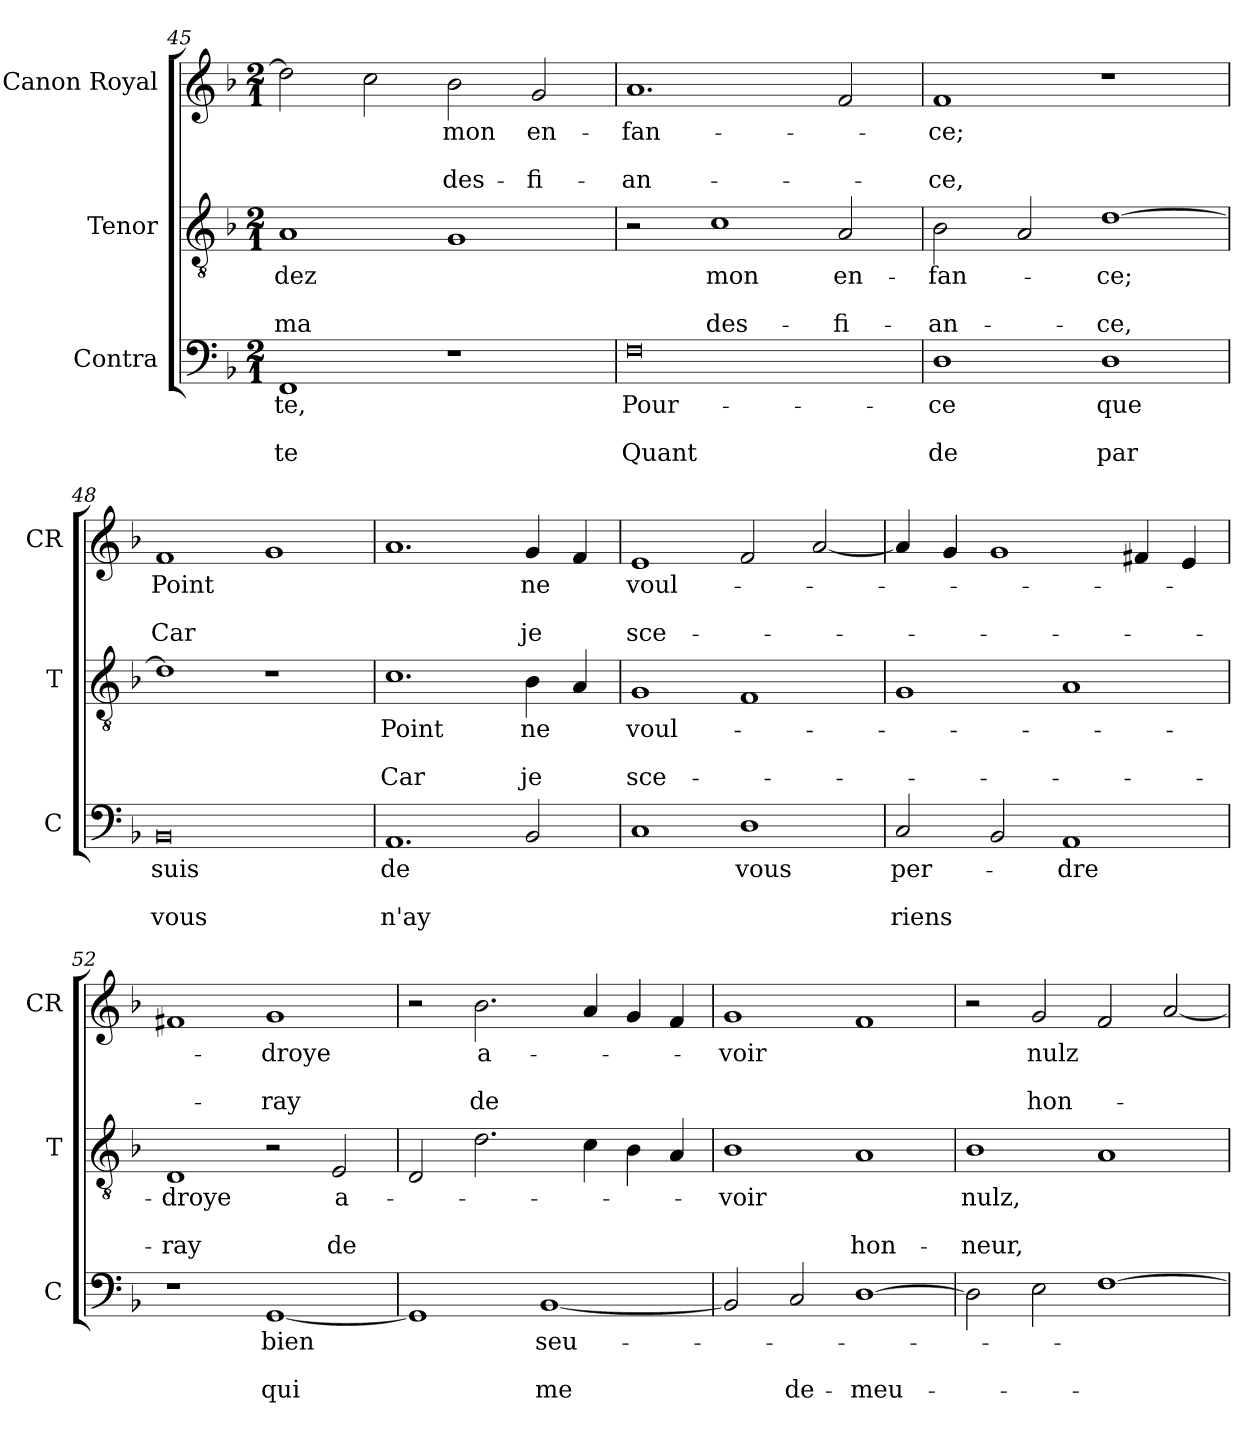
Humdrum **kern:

**kern	**text	**text	**text	**kern	**text	**text	**text	**kern	**text	**text	**text
*part3	*part3	*part3	*part3	*part2	*part2	*part2	*part2	*part1	*part1	*part1	*part1
*staff3	*staff3	*staff3	*staff3	*staff2	*staff2	*staff2	*staff2	*staff1	*staff1	*staff1	*staff1
*I"Contra	*	*	*	*I"Tenor	*	*	*	*I"Canon Royal	*	*	*
*I'C	*	*	*	*I'T	*	*	*	*I'CR	*	*	*
*clefF4	*	*	*	*clefGv2	*	*	*	*clefG2	*	*	*
*k[b-]	*	*	*	*k[b-]	*	*	*	*k[b-]	*	*	*
*M2/1	*	*	*	*M2/1	*	*	*	*M2/1	*	*	*
=45	=45	=45	=45	=45	=45	=45	=45	=45	=45	=45	=45
1FF	-te,	.	-te	1A	dez	.	ma	2dd]	.	.	.
.	.	.	.	.	.	.	.	2cc	.	.	.
1r	.	.	.	1G	.	.	.	2b-	mon	.	des-
.	.	.	.	.	.	.	.	2g	en-	.	-fi-
=46	=46	=46	=46	=46	=46	=46	=46	=46	=46	=46	=46
0F	Pour-	.	Quant	2r	.	.	.	1.a	-fan-	.	-an-
.	.	.	.	1c	mon	.	des-	.	.	.	.
.	.	.	.	2A	en-	.	-fi-	2f	.	.	.
=47	=47	=47	=47	=47	=47	=47	=47	=47	=47	=47	=47
1D	-ce	.	de	2B-	-fan-	.	-an-	1f	-ce;	.	-ce,
.	.	.	.	2A	.	.	.	.	.	.	.
1D	que	.	par	[1d	-ce;	.	-ce,	1r	.	.	.
=48	=48	=48	=48	=48	=48	=48	=48	=48	=48	=48	=48
0BB-	suis	.	vous	1d]	.	.	.	1f	Point	.	Car
.	.	.	.	1r	.	.	.	1g	.	.	.
=49	=49	=49	=49	=49	=49	=49	=49	=49	=49	=49	=49
1.AA	de	.	n'ay	1.c	Point	.	Car	1.a	.	.	.
2BB-	.	.	.	4B-	ne	.	je	4g	ne	.	je
.	.	.	.	4A	.	.	.	4f	.	.	.
=50	=50	=50	=50	=50	=50	=50	=50	=50	=50	=50	=50
1C	.	.	.	1G	voul-	.	sce-	1e	voul-	.	sce-
1D	vous	.	.	1F	.	.	.	2f	.	.	.
.	.	.	.	.	.	.	.	[2a	.	.	.
=51	=51	=51	=51	=51	=51	=51	=51	=51	=51	=51	=51
2C	per-	.	riens	1G	.	.	.	4a]	.	.	.
.	.	.	.	.	.	.	.	4g	.	.	.
2BB-	.	.	.	.	.	.	.	1g	.	.	.
1AA	-dre	.	.	1A	.	.	.	.	.	.	.
.	.	.	.	.	.	.	.	4f#X	.	.	.
.	.	.	.	.	.	.	.	4e	.	.	.
=52	=52	=52	=52	=52	=52	=52	=52	=52	=52	=52	=52
1r	.	.	.	1D	-droye	.	-ray	1f#X	.	.	.
[1GG	bien	.	qui	2r	.	.	.	1g	-droye	.	-ray
.	.	.	.	2E	a-	.	de	.	.	.	.
=53	=53	=53	=53	=53	=53	=53	=53	=53	=53	=53	=53
1GG]	.	.	.	2D	.	.	.	2r	.	.	.
.	.	.	.	2.d	.	.	.	2.b-	a-	.	de
[1BB-	seu-	.	me	.	.	.	.	.	.	.	.
.	.	.	.	4c	.	.	.	4a	.	.	.
.	.	.	.	4B-	.	.	.	4g	.	.	.
.	.	.	.	4A	.	.	.	4f	.	.	.
=54	=54	=54	=54	=54	=54	=54	=54	=54	=54	=54	=54
2BB-]	.	.	.	1B-	-voir	.	.	1g	-voir	.	.
2C	.	.	de-	.	.	.	.	.	.	.	.
[1D	.	.	-meu-	1A	.	.	hon-	1f	.	.	.
=55	=55	=55	=55	=55	=55	=55	=55	=55	=55	=55	=55
2D]	.	.	.	1B-	nulz,	.	-neur,	2r	.	.	.
2E	.	.	.	.	.	.	.	2g	nulz	.	hon-
[1F	.	.	.	1A	.	.	.	2f	.	.	.
.	.	.	.	.	.	.	.	[2a	.	.	.
=	=	=	=	=	=	=	=	=	=	=	=
*-	*-	*-	*-	*-	*-	*-	*-	*-	*-	*-	*-
